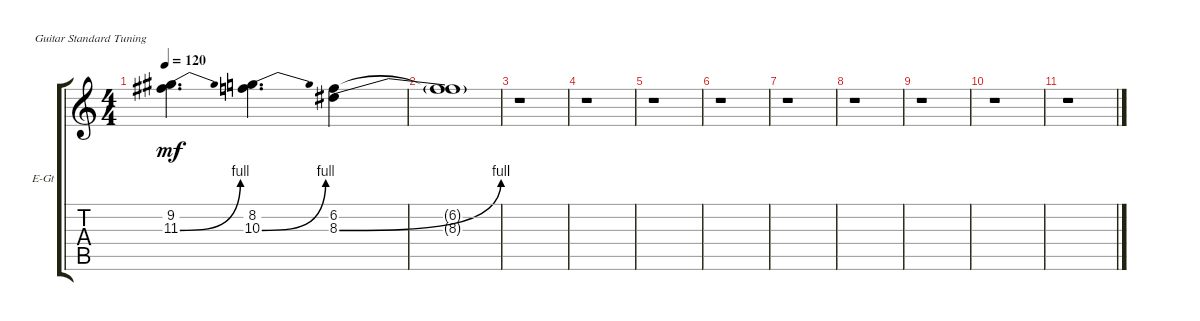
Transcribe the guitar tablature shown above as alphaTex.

\defaultSystemsLayout 4
\bracketExtendMode groupsimilarinstruments
\firstSystemTrackNameOrientation horizontal
\otherSystemsTrackNameOrientation horizontal
\track ("Соло" "E-Gt") {instrument distortionguitar}
\staff {score tabs}
\tuning (E4 B3 G3 D3 A2 E2)
\ts (4 4)
\tempo 120
\clef g2
\scale
0.333333
\ks c
(9.2 11.3{be (bend 0 0 15 4)}).4{d dy mf} (10.3{be (bend 0 0 15 4)} 8.2).4{d} (6.2 8.3{be (bend 0 0 15 4)}).4 |
\scale
0.333333 (8.3{t} 6.2{t}).1 |
\scale
0.333333 r.1 |
\scale
0.333333 r.1 |
\scale
0.333333 r.1 |
\scale
0.333333 r.1 |
\scale
0.333333 r.1 |
\scale
0.333333 r.1 |
r.1 |
r.1 |
r.1
